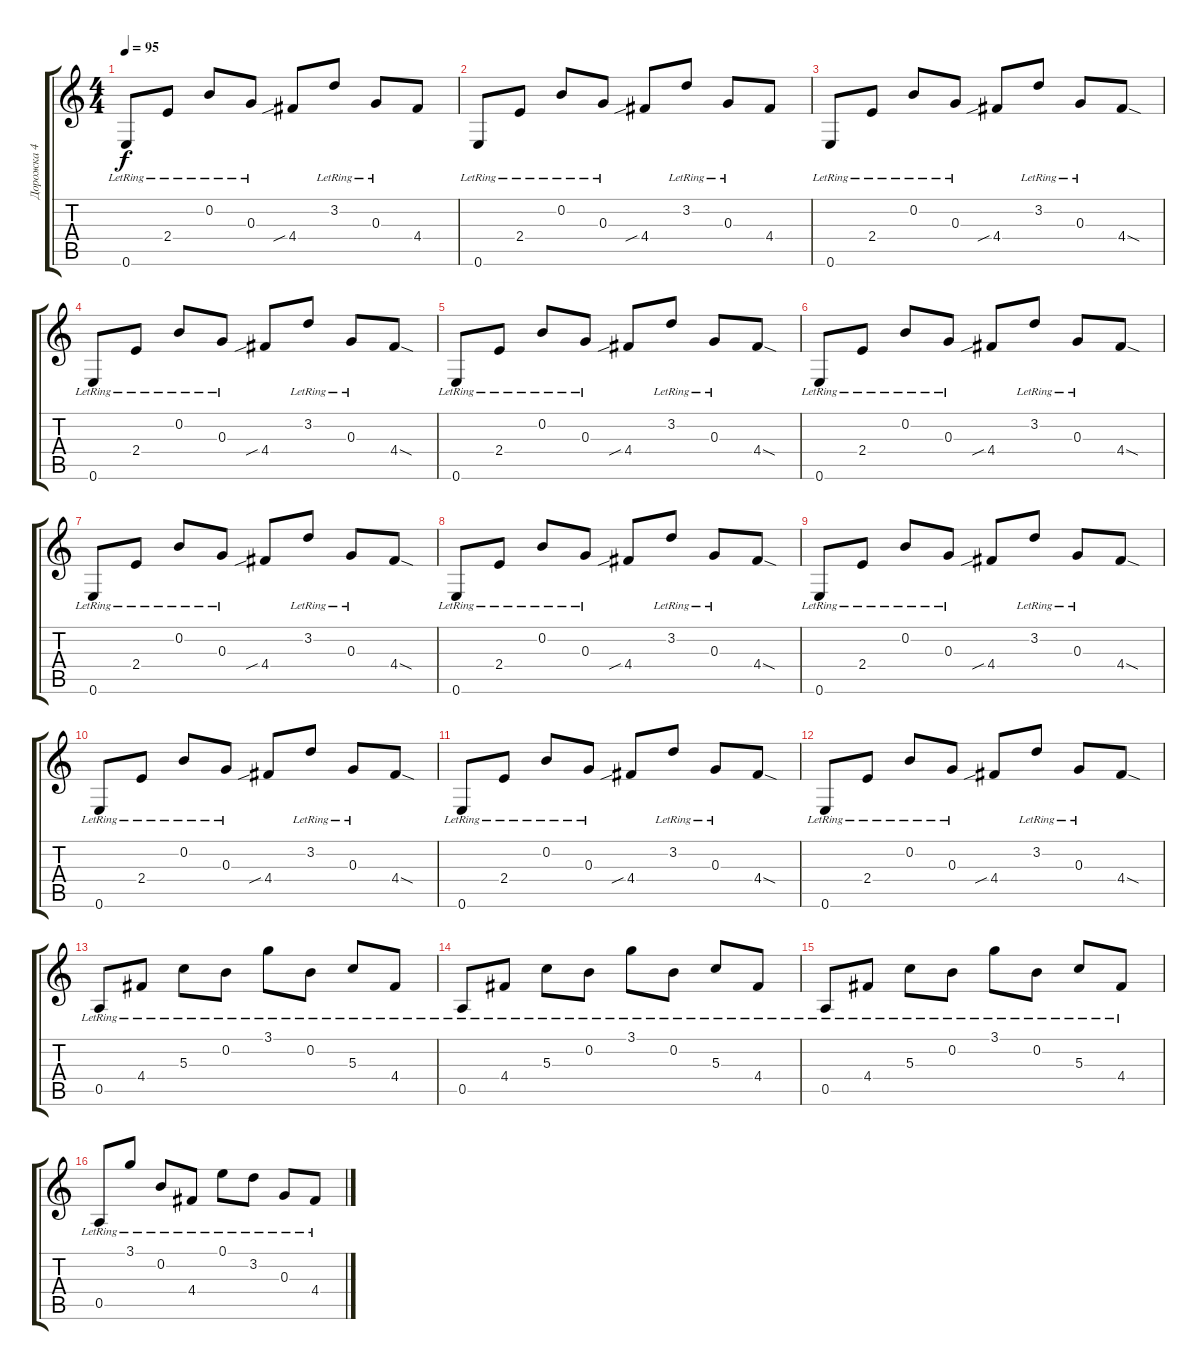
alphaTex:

\track ("Дорожка 4" "Дорожка 4") {instrument acousticguitarnylon}
\staff {score tabs}
\tuning (E4 B3 G3 D3 A2 E2) {hide}
\ts (4 4)
\tempo 95
\clef g2
\ks c
0.6{lr}.8{dy f instrument acousticguitarnylon} 2.4{lr}.8 0.2{lr}.8 0.3{lr}.8 4.4{sib}.8 3.2{lr}.8 0.3{lr}.8 4.4.8 |
0.6{lr}.8 2.4{lr}.8 0.2{lr}.8 0.3{lr}.8 4.4{sib}.8 3.2{lr}.8 0.3{lr}.8 4.4.8 |
0.6{lr}.8 2.4{lr}.8 0.2{lr}.8 0.3{lr}.8 4.4{sib}.8 3.2{lr}.8 0.3{lr}.8 4.4{sod}.8 |
0.6{lr}.8 2.4{lr}.8 0.2{lr}.8 0.3{lr}.8 4.4{sib}.8 3.2{lr}.8 0.3{lr}.8 4.4{sod}.8 |
0.6{lr}.8 2.4{lr}.8 0.2{lr}.8 0.3{lr}.8 4.4{sib}.8 3.2{lr}.8 0.3{lr}.8 4.4{sod}.8 |
0.6{lr}.8 2.4{lr}.8 0.2{lr}.8 0.3{lr}.8 4.4{sib}.8 3.2{lr}.8 0.3{lr}.8 4.4{sod}.8 |
0.6{lr}.8 2.4{lr}.8 0.2{lr}.8 0.3{lr}.8 4.4{sib}.8 3.2{lr}.8 0.3{lr}.8 4.4{sod}.8 |
0.6{lr}.8 2.4{lr}.8 0.2{lr}.8 0.3{lr}.8 4.4{sib}.8 3.2{lr}.8 0.3{lr}.8 4.4{sod}.8 |
0.6{lr}.8 2.4{lr}.8 0.2{lr}.8 0.3{lr}.8 4.4{sib}.8 3.2{lr}.8 0.3{lr}.8 4.4{sod}.8 |
0.6{lr}.8 2.4{lr}.8 0.2{lr}.8 0.3{lr}.8 4.4{sib}.8 3.2{lr}.8 0.3{lr}.8 4.4{sod}.8 |
0.6{lr}.8 2.4{lr}.8 0.2{lr}.8 0.3{lr}.8 4.4{sib}.8 3.2{lr}.8 0.3{lr}.8 4.4{sod}.8 |
0.6{lr}.8 2.4{lr}.8 0.2{lr}.8 0.3{lr}.8 4.4{sib}.8 3.2{lr}.8 0.3{lr}.8 4.4{sod}.8 |
\section ("" "")
0.5{lr}.8 4.4{lr}.8 5.3{lr}.8 0.2{lr}.8 3.1{lr}.8 0.2{lr}.8 5.3{lr}.8 4.4{lr}.8 |
0.5{lr}.8 4.4{lr}.8 5.3{lr}.8 0.2{lr}.8 3.1{lr}.8 0.2{lr}.8 5.3{lr}.8 4.4{lr}.8 |
0.5{lr}.8 4.4{lr}.8 5.3{lr}.8 0.2{lr}.8 3.1{lr}.8 0.2{lr}.8 5.3{lr}.8 4.4{lr}.8 |
0.5{lr}.8 3.1{lr}.8 0.2{lr}.8 4.4{lr}.8 0.1{lr}.8 3.2{lr}.8 0.3{lr}.8 4.4{lr}.8
